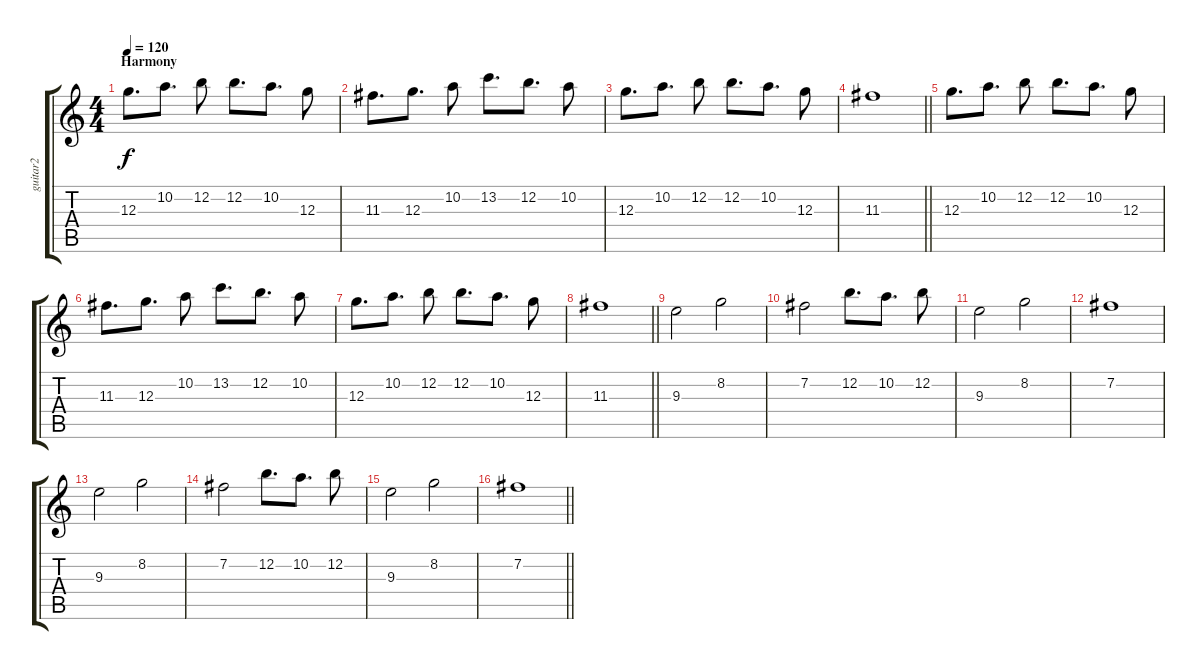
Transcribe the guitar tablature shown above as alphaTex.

\track ("guitar2" "guitar2") {instrument distortionguitar}
\staff {score tabs}
\tuning (E4 B3 G3 D3 A2 E2) {hide}
\ts (4 4)
\section ("" "Harmony")
\tempo 120
\clef g2
\ks c
12.3.8{d dy f} 10.2.8{d} 12.2.8 12.2.8{d} 10.2.8{d} 12.3.8 |
11.3.8{d} 12.3.8{d} 10.2.8 13.2.8{d} 12.2.8{d} 10.2.8 |
12.3.8{d} 10.2.8{d} 12.2.8 12.2.8{d} 10.2.8{d} 12.3.8 |
\barLineRight lightlight
11.3.1 |
12.3.8{d} 10.2.8{d} 12.2.8 12.2.8{d} 10.2.8{d} 12.3.8 |
11.3.8{d} 12.3.8{d} 10.2.8 13.2.8{d} 12.2.8{d} 10.2.8 |
12.3.8{d} 10.2.8{d} 12.2.8 12.2.8{d} 10.2.8{d} 12.3.8 |
\barLineRight lightlight
11.3.1 |
9.3.2 8.2.2 |
7.2.2 12.2.8{d} 10.2.8{d} 12.2.8 |
9.3.2 8.2.2 |
7.2.1 |
9.3.2 8.2.2 |
7.2.2 12.2.8{d} 10.2.8{d} 12.2.8 |
9.3.2 8.2.2 |
\barLineRight lightlight
7.2.1
